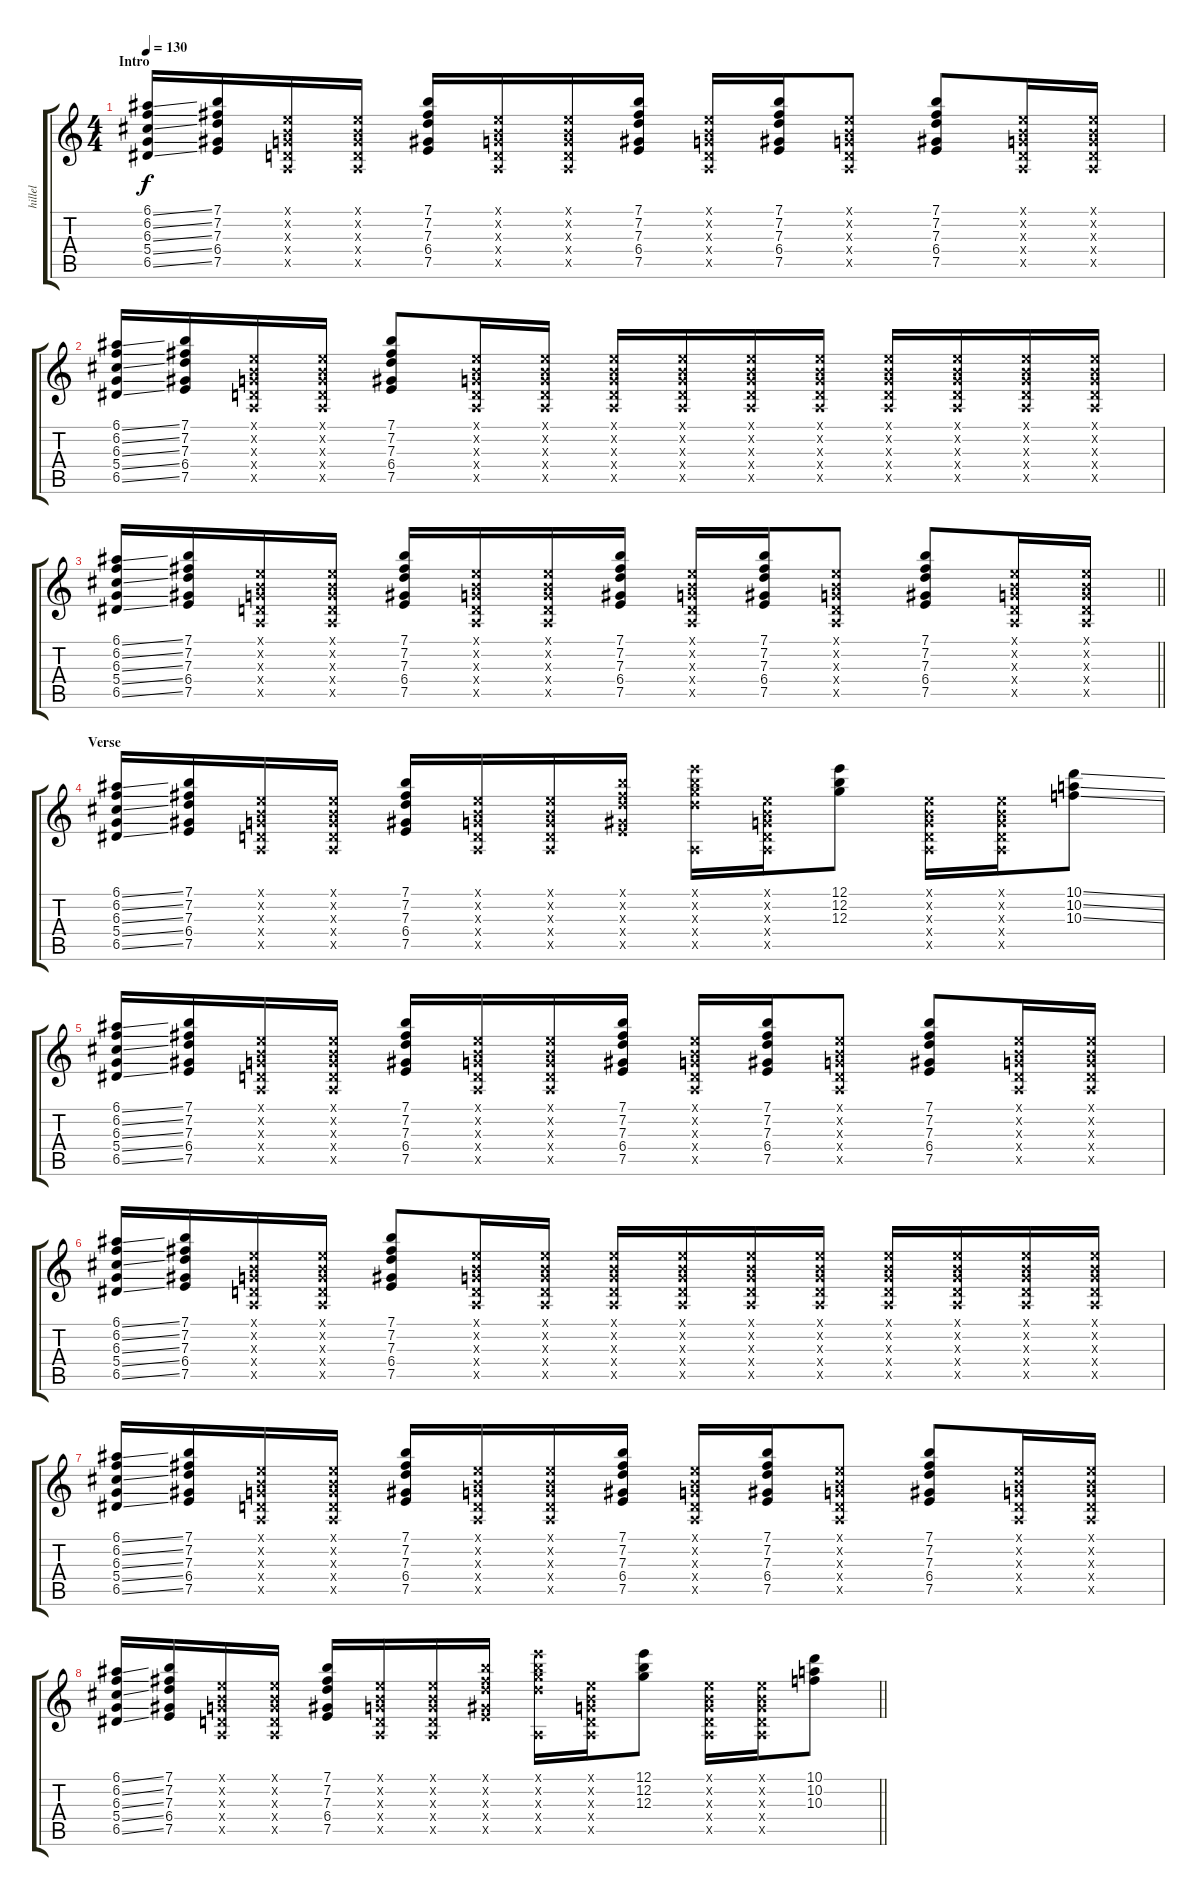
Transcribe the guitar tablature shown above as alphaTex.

\track ("hillel" "hillel") {instrument overdrivenguitar}
\staff {score tabs}
\tuning (E4 B3 G3 D3 A2 E2) {hide}
\ts (4 4)
\section ("" "Intro")
\tempo 130
\clef g2
\ks c
(6.1{ss} 6.2{ss} 6.3{ss} 5.4{ss} 6.5{ss}).16{dy f instrument overdrivenguitar} (7.1 7.2 7.3 6.4 7.5).16 (0.1{x} 0.2{x} 0.3{x} 0.4{x} 0.5{x}).16 (0.1{x} 0.2{x} 0.3{x} 0.4{x} 0.5{x}).16 (7.1 7.2 7.3 6.4 7.5).16 (0.1{x} 0.2{x} 0.3{x} 0.4{x} 0.5{x}).16 (0.1{x} 0.2{x} 0.3{x} 0.4{x} 0.5{x}).16 (7.1 7.2 7.3 6.4 7.5).16 (0.1{x} 0.2{x} 0.3{x} 0.4{x} 0.5{x}).16 (7.1 7.2 7.3 6.4 7.5).16 (0.1{x} 0.2{x} 0.3{x} 0.4{x} 0.5{x}).8 (7.1 7.2 7.3 6.4 7.5).8 (0.1{x} 0.2{x} 0.3{x} 0.4{x} 0.5{x}).16 (0.1{x} 0.2{x} 0.3{x} 0.4{x} 0.5{x}).16 |
(6.1{ss} 6.2{ss} 6.3{ss} 5.4{ss} 6.5{ss}).16 (7.1 7.2 7.3 6.4 7.5).16 (0.1{x} 0.2{x} 0.3{x} 0.4{x} 0.5{x}).16 (0.1{x} 0.2{x} 0.3{x} 0.4{x} 0.5{x}).16 (7.1 7.2 7.3 6.4 7.5).8 (0.1{x} 0.2{x} 0.3{x} 0.4{x} 0.5{x}).16 (0.1{x} 0.2{x} 0.3{x} 0.4{x} 0.5{x}).16 (0.1{x} 0.2{x} 0.3{x} 0.4{x} 0.5{x}).16 (0.1{x} 0.2{x} 0.3{x} 0.4{x} 0.5{x}).16 (0.1{x} 0.2{x} 0.3{x} 0.4{x} 0.5{x}).16 (0.1{x} 0.2{x} 0.3{x} 0.4{x} 0.5{x}).16 (0.1{x} 0.2{x} 0.3{x} 0.4{x} 0.5{x}).16 (0.1{x} 0.2{x} 0.3{x} 0.4{x} 0.5{x}).16 (0.1{x} 0.2{x} 0.3{x} 0.4{x} 0.5{x}).16 (0.1{x} 0.2{x} 0.3{x} 0.4{x} 0.5{x}).16 |
\barLineRight lightlight
(6.1{ss} 6.2{ss} 6.3{ss} 5.4{ss} 6.5{ss}).16 (7.1 7.2 7.3 6.4 7.5).16 (0.1{x} 0.2{x} 0.3{x} 0.4{x} 0.5{x}).16 (0.1{x} 0.2{x} 0.3{x} 0.4{x} 0.5{x}).16 (7.1 7.2 7.3 6.4 7.5).16 (0.1{x} 0.2{x} 0.3{x} 0.4{x} 0.5{x}).16 (0.1{x} 0.2{x} 0.3{x} 0.4{x} 0.5{x}).16 (7.1 7.2 7.3 6.4 7.5).16 (0.1{x} 0.2{x} 0.3{x} 0.4{x} 0.5{x}).16 (7.1 7.2 7.3 6.4 7.5).16 (0.1{x} 0.2{x} 0.3{x} 0.4{x} 0.5{x}).8 (7.1 7.2 7.3 6.4 7.5).8 (0.1{x} 0.2{x} 0.3{x} 0.4{x} 0.5{x}).16 (0.1{x} 0.2{x} 0.3{x} 0.4{x} 0.5{x}).16 |
\section ("" "Verse")
(6.1{ss} 6.2{ss} 6.3{ss} 5.4{ss} 6.5{ss}).16 (7.1 7.2 7.3 6.4 7.5).16 (0.1{x} 0.2{x} 0.3{x} 0.4{x} 0.5{x}).16 (0.1{x} 0.2{x} 0.3{x} 0.4{x} 0.5{x}).16 (7.1 7.2 7.3 6.4 7.5).16 (0.1{x} 0.2{x} 0.3{x} 0.4{x} 0.5{x}).16 (0.1{x} 0.2{x} 0.3{x} 0.4{x} 0.5{x}).16 (7.1{x} 7.2{x} 7.3{x} 6.4{x} 7.5{x}).16 (12.1{x} 12.2{x} 12.3{x} 12.4{x} 0.5{x}).16 (0.1{x} 0.2{x} 0.3{x} 0.4{x} 0.5{x}).16 (12.1 12.2 12.3).8 (0.1{x} 0.2{x} 0.3{x} 0.4{x} 0.5{x}).16 (0.1{x} 0.2{x} 0.3{x} 0.4{x} 0.5{x}).16 (10.1{ss} 10.2{ss} 10.3{ss}).8 |
(6.1{ss} 6.2{ss} 6.3{ss} 5.4{ss} 6.5{ss}).16 (7.1 7.2 7.3 6.4 7.5).16 (0.1{x} 0.2{x} 0.3{x} 0.4{x} 0.5{x}).16 (0.1{x} 0.2{x} 0.3{x} 0.4{x} 0.5{x}).16 (7.1 7.2 7.3 6.4 7.5).16 (0.1{x} 0.2{x} 0.3{x} 0.4{x} 0.5{x}).16 (0.1{x} 0.2{x} 0.3{x} 0.4{x} 0.5{x}).16 (7.1 7.2 7.3 6.4 7.5).16 (0.1{x} 0.2{x} 0.3{x} 0.4{x} 0.5{x}).16 (7.1 7.2 7.3 6.4 7.5).16 (0.1{x} 0.2{x} 0.3{x} 0.4{x} 0.5{x}).8 (7.1 7.2 7.3 6.4 7.5).8 (0.1{x} 0.2{x} 0.3{x} 0.4{x} 0.5{x}).16 (0.1{x} 0.2{x} 0.3{x} 0.4{x} 0.5{x}).16 |
(6.1{ss} 6.2{ss} 6.3{ss} 5.4{ss} 6.5{ss}).16 (7.1 7.2 7.3 6.4 7.5).16 (0.1{x} 0.2{x} 0.3{x} 0.4{x} 0.5{x}).16 (0.1{x} 0.2{x} 0.3{x} 0.4{x} 0.5{x}).16 (7.1 7.2 7.3 6.4 7.5).8 (0.1{x} 0.2{x} 0.3{x} 0.4{x} 0.5{x}).16 (0.1{x} 0.2{x} 0.3{x} 0.4{x} 0.5{x}).16 (0.1{x} 0.2{x} 0.3{x} 0.4{x} 0.5{x}).16 (0.1{x} 0.2{x} 0.3{x} 0.4{x} 0.5{x}).16 (0.1{x} 0.2{x} 0.3{x} 0.4{x} 0.5{x}).16 (0.1{x} 0.2{x} 0.3{x} 0.4{x} 0.5{x}).16 (0.1{x} 0.2{x} 0.3{x} 0.4{x} 0.5{x}).16 (0.1{x} 0.2{x} 0.3{x} 0.4{x} 0.5{x}).16 (0.1{x} 0.2{x} 0.3{x} 0.4{x} 0.5{x}).16 (0.1{x} 0.2{x} 0.3{x} 0.4{x} 0.5{x}).16 |
(6.1{ss} 6.2{ss} 6.3{ss} 5.4{ss} 6.5{ss}).16 (7.1 7.2 7.3 6.4 7.5).16 (0.1{x} 0.2{x} 0.3{x} 0.4{x} 0.5{x}).16 (0.1{x} 0.2{x} 0.3{x} 0.4{x} 0.5{x}).16 (7.1 7.2 7.3 6.4 7.5).16 (0.1{x} 0.2{x} 0.3{x} 0.4{x} 0.5{x}).16 (0.1{x} 0.2{x} 0.3{x} 0.4{x} 0.5{x}).16 (7.1 7.2 7.3 6.4 7.5).16 (0.1{x} 0.2{x} 0.3{x} 0.4{x} 0.5{x}).16 (7.1 7.2 7.3 6.4 7.5).16 (0.1{x} 0.2{x} 0.3{x} 0.4{x} 0.5{x}).8 (7.1 7.2 7.3 6.4 7.5).8 (0.1{x} 0.2{x} 0.3{x} 0.4{x} 0.5{x}).16 (0.1{x} 0.2{x} 0.3{x} 0.4{x} 0.5{x}).16 |
\barLineRight lightlight
(6.1{ss} 6.2{ss} 6.3{ss} 5.4{ss} 6.5{ss}).16 (7.1 7.2 7.3 6.4 7.5).16 (0.1{x} 0.2{x} 0.3{x} 0.4{x} 0.5{x}).16 (0.1{x} 0.2{x} 0.3{x} 0.4{x} 0.5{x}).16 (7.1 7.2 7.3 6.4 7.5).16 (0.1{x} 0.2{x} 0.3{x} 0.4{x} 0.5{x}).16 (0.1{x} 0.2{x} 0.3{x} 0.4{x} 0.5{x}).16 (7.1{x} 7.2{x} 7.3{x} 6.4{x} 7.5{x}).16 (12.1{x} 12.2{x} 12.3{x} 12.4{x} 0.5{x}).16 (0.1{x} 0.2{x} 0.3{x} 0.4{x} 0.5{x}).16 (12.1 12.2 12.3).8 (0.1{x} 0.2{x} 0.3{x} 0.4{x} 0.5{x}).16 (0.1{x} 0.2{x} 0.3{x} 0.4{x} 0.5{x}).16 (10.1{ss} 10.2{ss} 10.3{ss}).8
